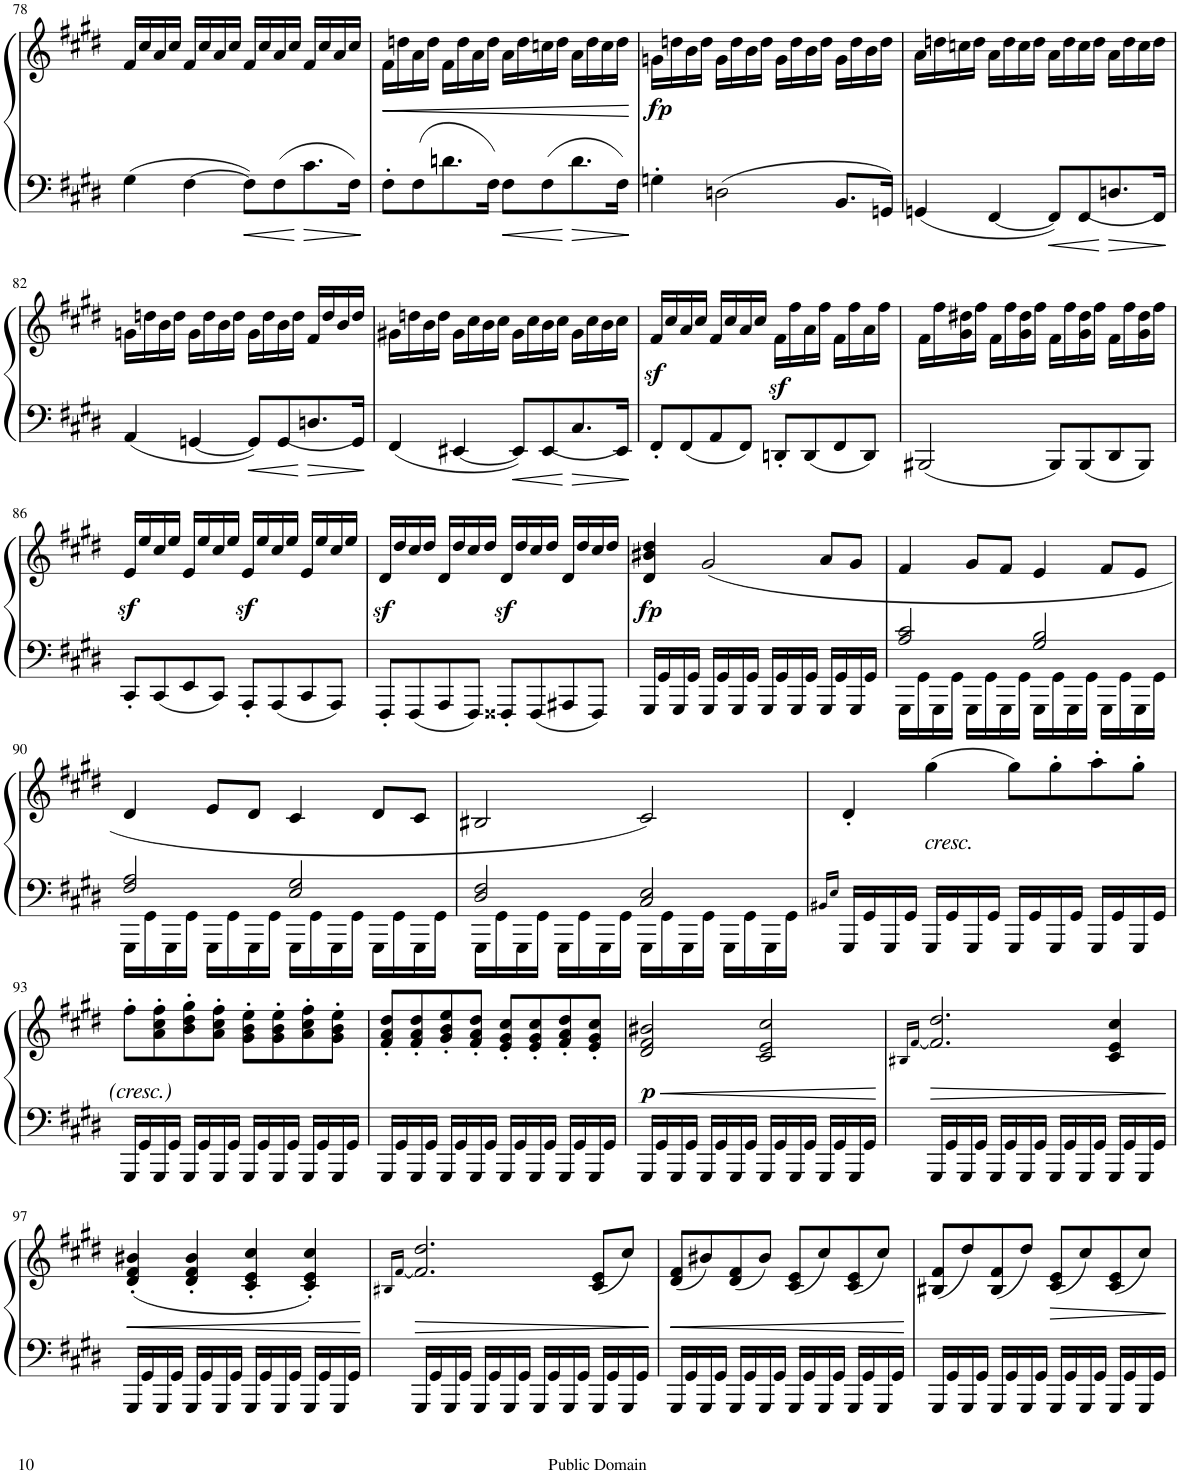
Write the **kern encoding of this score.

**kern	**kern	**dynam
*part1	*part1	*part1
*staff2	*staff1	*staff1/2
*I"Piano	*	*
*I'Pno.	*	*
!!LO:PB:g=z
*clefF4	*clefG2	*
*k[f#c#g#d#]	*k[f#c#g#d#]	*
*M4/4	*M4/4	*
*met(c)	*met(c)	*
=78	=78	=78
4G#\	16f#/LL	.
.	16cc#/	.
.	16a/	.
.	16cc#/JJ	.
[4F#\	16f#/LL	.
.	16cc#/	.
.	16a/	.
.	16cc#/JJ	.
8F#\L]	16f#/LL	.
.	16cc#/	.
8F#\	16a/	.
.	16cc#/JJ	.
!	!	!LO:HP:b=2
8.c#\	16f#/LL	>
.	16cc#/	.
.	16a/	.
16F#\Jk	16cc#/JJ	.
=79	=79	=79
!	!	!LO:HP:b
8F#'\L	16f#\LL	<
.	16ddn\	.
8F#\	16a\	.
.	16dd\JJ	.
8.dn\	16f#\LL	.
.	16dd\	.
.	16a\	.
16F#\Jk	16dd\JJ	.
8F#\L	16a\LL	.
.	16dd\	.
8F#\	16ccn\	.
.	16dd\JJ	.
8.d\	16a\LL	[
.	16dd\	.
.	16cc\	.
16F#\Jk	16dd\JJ	.
.	.	]
=80	=80	=80
!	!	!LO:DY:b
4Gn'\	16gn\LL	fp
.	16ddn\	.
.	16b\	.
.	16dd\JJ	.
2Dn\	16g\LL	.
.	16dd\	.
.	16b\	.
.	16dd\JJ	.
.	16g\LL	.
.	16dd\	.
.	16b\	.
.	16dd\JJ	.
8.BB/L	16g\LL	.
.	16dd\	.
.	16b\	.
16GGn/Jk	16dd\JJ	.
=81	=81	=81
4GGn/	16a\LL	.
.	16ddn\	.
.	16ccn\	.
.	16dd\JJ	.
[4FF#/	16a\LL	.
.	16dd\	.
.	16cc\	.
.	16dd\JJ	.
8FF#/L]	16a\LL	.
.	16dd\	.
8FF#/	16cc\	.
.	16dd\JJ	.
8.Dn/	16a\LL	.
.	16dd\	.
.	16cc\	.
16FF#/Jk	16dd\JJ	.
!!LO:LB:g=z
=82	=82	=82
4AA/	16gn\LL	.
.	16ddn\	.
.	16b\	.
.	16dd\JJ	.
[4GGn/	16g\LL	.
.	16dd\	.
.	16b\	.
.	16dd\JJ	.
8GG/L]	16g\LL	.
.	16dd\	.
8GG/	16b\	.
.	16dd\JJ	.
8.Dn/	16f#/LL	.
.	16dd/	.
.	16b/	.
16GG/Jk	16dd/JJ	.
=83	=83	=83
4FF#/	16g#X\LL	.
.	16ddn\	.
.	16b\	.
.	16dd\JJ	.
[4EE#X/	16g#\LL	.
.	16cc#\	.
.	16b\	.
.	16cc#\JJ	.
8EE#/L]	16g#\LL	.
.	16cc#\	.
8EE#/	16b\	.
.	16cc#\JJ	.
!	!	!LO:HP:b=2
8.C#/	16g#\LL	>
.	16cc#\	.
.	16b\	.
16EE#/Jk	16cc#\JJ	.
=84	=84	=84
8FF#'/L	16f#z</LL	.
.	16cc#/	.
8FF#/	16a/	.
.	16cc#/JJ	.
8AA/	16f#/LL	.
.	16cc#/	.
8FF#/J	16a/	.
.	16cc#/JJ	.
8DDn'/L	16f#z<\LL	.
.	16ff#\	.
8DD/	16a\	.
.	16ff#\JJ	.
8FF#/	16f#\LL	.
.	16ff#\	.
8DD/J	16a\	.
.	16ff#\JJ	.
=85	=85	=85
2BBB#X/	16f#\LL	.
.	16ff#\	.
.	16g#\ 16dd#X\	.
.	16ff#\JJ	.
.	16f#\LL	.
.	16ff#\	.
.	16g#\ 16dd#\	.
.	16ff#\JJ	.
8BBB#/L	16f#\LL	.
.	16ff#\	.
8BBB#/	16g#\ 16dd#\	.
.	16ff#\JJ	.
8DD#/	16f#\LL	.
.	16ff#\	.
8BBB#/J	16g#\ 16dd#\	.
.	16ff#\JJ	.
!!LO:LB:g=z
=86	=86	=86
8CC#'/L	16ez</LL	.
.	16ee/	.
8CC#/	16cc#/	.
.	16ee/JJ	.
8EE/	16e/LL	.
.	16ee/	.
8CC#/J	16cc#/	.
.	16ee/JJ	.
8AAA'/L	16ez</LL	.
.	16ee/	.
8AAA/	16cc#/	.
.	16ee/JJ	.
8CC#/	16e/LL	.
.	16ee/	.
8AAA/J	16cc#/	.
.	16ee/JJ	.
=87	=87	=87
8FFF#'/L	16d#z</LL	.
.	16dd#/	.
8FFF#/	16cc#/	.
.	16dd#/JJ	.
8AAA/	16d#/LL	.
.	16dd#/	.
8FFF#/J	16cc#/	.
.	16dd#/JJ	.
8FFF##X'/L	16d#z</LL	.
.	16dd#/	.
8FFF##/	16cc#/	.
.	16dd#/JJ	.
8AAA#X/	16d#/LL	.
.	16dd#/	.
8FFF##/J	16cc#/	.
.	16dd#/JJ	.
=88	=88	=88
!	!	!LO:DY:b
16GGG#/LL	4d#/ 4b#X/ 4dd#/	fp
16GG#/	.	.
16GGG#/	.	.
16GG#/JJ	.	.
16GGG#/LL	(2g#/	.
16GG#/	.	.
16GGG#/	.	.
16GG#/JJ	.	.
16GGG#/LL	.	.
16GG#/	.	.
16GGG#/	.	.
16GG#/JJ	.	.
16GGG#/LL	8a/L	.
16GG#/	.	.
16GGG#/	8g#/J	.
16GG#/JJ	.	.
=89	=89	=89
*^	*	*
2A/ 2c#/	16GGG#\LL	4f#/	.
.	16GG#\	.	.
.	16GGG#\	.	.
.	16GG#\JJ	.	.
.	16GGG#\LL	8g#/L	.
.	16GG#\	.	.
.	16GGG#\	8f#/J	.
.	16GG#\JJ	.	.
2G#/ 2B/	16GGG#\LL	4e/	.
.	16GG#\	.	.
.	16GGG#\	.	.
.	16GG#\JJ	.	.
.	16GGG#\LL	8f#/L	.
.	16GG#\	.	.
.	16GGG#\	8e/J	.
.	16GG#\JJ	.	.
!!LO:LB:g=z
=90	=90	=90	=90
2F#/ 2A/	16GGG#\LL	4d#/	.
.	16GG#\	.	.
.	16GGG#\	.	.
.	16GG#\JJ	.	.
.	16GGG#\LL	8e/L	.
.	16GG#\	.	.
.	16GGG#\	8d#/J	.
.	16GG#\JJ	.	.
2E/ 2G#/	16GGG#\LL	4c#/	.
.	16GG#\	.	.
.	16GGG#\	.	.
.	16GG#\JJ	.	.
.	16GGG#\LL	8d#/L	.
.	16GG#\	.	.
.	16GGG#\	8c#/J	.
.	16GG#\JJ	.	.
=91	=91	=91	=91
2D#/ 2F#/	16GGG#\LL	2B#X/	.
.	16GG#\	.	.
.	16GGG#\	.	.
.	16GG#\JJ	.	.
.	16GGG#\LL	.	.
.	16GG#\	.	.
.	16GGG#\	.	.
.	16GG#\JJ	.	.
2C#/ 2E/	16GGG#\LL	2c#/)	.
.	16GG#\	.	.
.	16GGG#\	.	.
.	16GG#\JJ	.	.
.	16GGG#\LL	.	.
.	16GG#\	.	.
.	16GGG#\	.	.
.	16GG#\JJ	.	.
*v	*v	*	*
=92	=92	=92
16qBB#X/LL	.	.
16qE/JJ	.	.
16GGG#/LL	4d#'/	.
16GG#/	.	.
16GGG#/	.	.
16GG#/JJ	.	.
!	!LO:TX:b:i:t=cresc.	!
16GGG#/LL	(4gg#\	.
16GG#/	.	.
16GGG#/	.	.
16GG#/JJ	.	.
16GGG#/LL	8gg#\L)	.
16GG#/	.	.
16GGG#/	8gg#'\	.
16GG#/JJ	.	.
16GGG#/LL	8aa'\	.
16GG#/	.	.
16GGG#/	8gg#'\J	.
16GG#/JJ	.	.
!!LO:LB:g=z
=93	=93	=93
16GGG#/LL	8ff#'\L	.
16GG#/	.	.
16GGG#/	8a\' 8cc#\' 8ff#\'	.
16GG#/JJ	.	.
16GGG#/LL	8b\' 8dd#\' 8gg#\'	.
16GG#/	.	.
16GGG#/	8a\' 8cc#\' 8ff#\'J	.
16GG#/JJ	.	.
16GGG#/LL	8g#\' 8b\' 8ee\'L	.
16GG#/	.	.
16GGG#/	8g#\' 8b\' 8ee\'	.
16GG#/JJ	.	.
16GGG#/LL	8a\' 8cc#\' 8ff#\'	.
16GG#/	.	.
16GGG#/	8g#\' 8b\' 8ee\'J	.
16GG#/JJ	.	.
=94	=94	=94
16GGG#/LL	8f#/' 8a/' 8dd#/'L	.
16GG#/	.	.
16GGG#/	8f#/' 8a/' 8dd#/'	.
16GG#/JJ	.	.
16GGG#/LL	8g#/' 8b/' 8ee/'	.
16GG#/	.	.
16GGG#/	8f#/' 8a/' 8dd#/'J	.
16GG#/JJ	.	.
16GGG#/LL	8e/' 8g#/' 8cc#/'L	.
16GG#/	.	.
16GGG#/	8e/' 8g#/' 8cc#/'	.
16GG#/JJ	.	.
16GGG#/LL	8f#/' 8a/' 8dd#/'	.
16GG#/	.	.
16GGG#/	8e/' 8g#/' 8cc#/'J	.
16GG#/JJ	.	.
=95	=95	=95
!	!	!LO:HP:b
!	!	!LO:DY:n=1:b
16GGG#/LL	2d#/ 2f#/ 2b#X/	< p
16GG#/	.	.
16GGG#/	.	.
16GG#/JJ	.	.
16GGG#/LL	.	.
16GG#/	.	.
16GGG#/	.	.
16GG#/JJ	.	.
16GGG#/LL	2c#/ 2e/ 2cc#/	.
16GG#/	.	.
16GGG#/	.	.
16GG#/JJ	.	.
16GGG#/LL	.	.
16GG#/	.	.
16GGG#/	.	.
16GG#/JJ	.	.
.	.	]
=96	=96	=96
.	16qB#X/LL	.
.	[16qf#/JJ	.
16GGG#/LL	2.f#/] 2.dd#/	.
16GG#/	.	.
16GGG#/	.	.
16GG#/JJ	.	.
16GGG#/LL	.	.
16GG#/	.	.
16GGG#/	.	.
16GG#/JJ	.	.
16GGG#/LL	.	.
16GG#/	.	.
16GGG#/	.	.
16GG#/JJ	.	.
16GGG#/LL	4c#/ 4e/ 4cc#/	.
16GG#/	.	.
16GGG#/	.	.
16GG#/JJ	.	.
.	.	[
!!LO:LB:g=z
=97	=97	=97
!	!	!LO:HP:b
16GGG#/LL	(4d#/' 4f#/' 4b#X/'	<
16GG#/	.	.
16GGG#/	.	.
16GG#/JJ	.	.
16GGG#/LL	4d#/' 4f#/' 4b#/'	.
16GG#/	.	.
16GGG#/	.	.
16GG#/JJ	.	.
16GGG#/LL	4c#/' 4e/' 4cc#/'	.
16GG#/	.	.
16GGG#/	.	.
16GG#/JJ	.	.
16GGG#/LL	4c#/' 4e/' 4cc#/')	.
16GG#/	.	.
16GGG#/	.	.
16GG#/JJ	.	.
=98	=98	=98
.	16qB#X/LL	.
.	[16qf#/JJ	.
16GGG#/LL	2.f#/] 2.dd#/	.
16GG#/	.	.
16GGG#/	.	.
16GG#/JJ	.	.
16GGG#/LL	.	.
16GG#/	.	.
16GGG#/	.	.
16GG#/JJ	.	.
16GGG#/LL	.	.
16GG#/	.	.
16GGG#/	.	.
16GG#/JJ	.	.
16GGG#/LL	(8c#/ 8e/L	.
16GG#/	.	.
16GGG#/	8cc#/J)	.
16GG#/JJ	.	.
.	.	[
=99	=99	=99
!	!	!LO:HP:b
16GGG#/LL	(8d#/ 8f#/L	<
16GG#/	.	.
16GGG#/	8b#X/)	.
16GG#/JJ	.	.
16GGG#/LL	(8d#/ 8f#/	.
16GG#/	.	.
16GGG#/	8b#/J)	.
16GG#/JJ	.	.
16GGG#/LL	(8c#/ 8e/L	.
16GG#/	.	.
16GGG#/	8cc#/)	.
16GG#/JJ	.	.
16GGG#/LL	(8c#/ 8e/	.
16GG#/	.	.
16GGG#/	8cc#/J)	.
16GG#/JJ	.	.
=100	=100	=100
16GGG#/LL	(8B#X/ 8f#/L	.
16GG#/	.	.
16GGG#/	8dd#/)	.
16GG#/JJ	.	.
16GGG#/LL	(8B#/ 8f#/	.
16GG#/	.	.
16GGG#/	8dd#/J)	.
16GG#/JJ	.	.
16GGG#/LL	(8c#/ 8e/L	.
16GG#/	.	.
16GGG#/	8cc#/)	.
16GG#/JJ	.	.
16GGG#/LL	(8c#/ 8e/	.
16GG#/	.	.
16GGG#/	8cc#/J)	.
16GG#/JJ	.	.
.	.	[
=	=	=
*-	*-	*-
